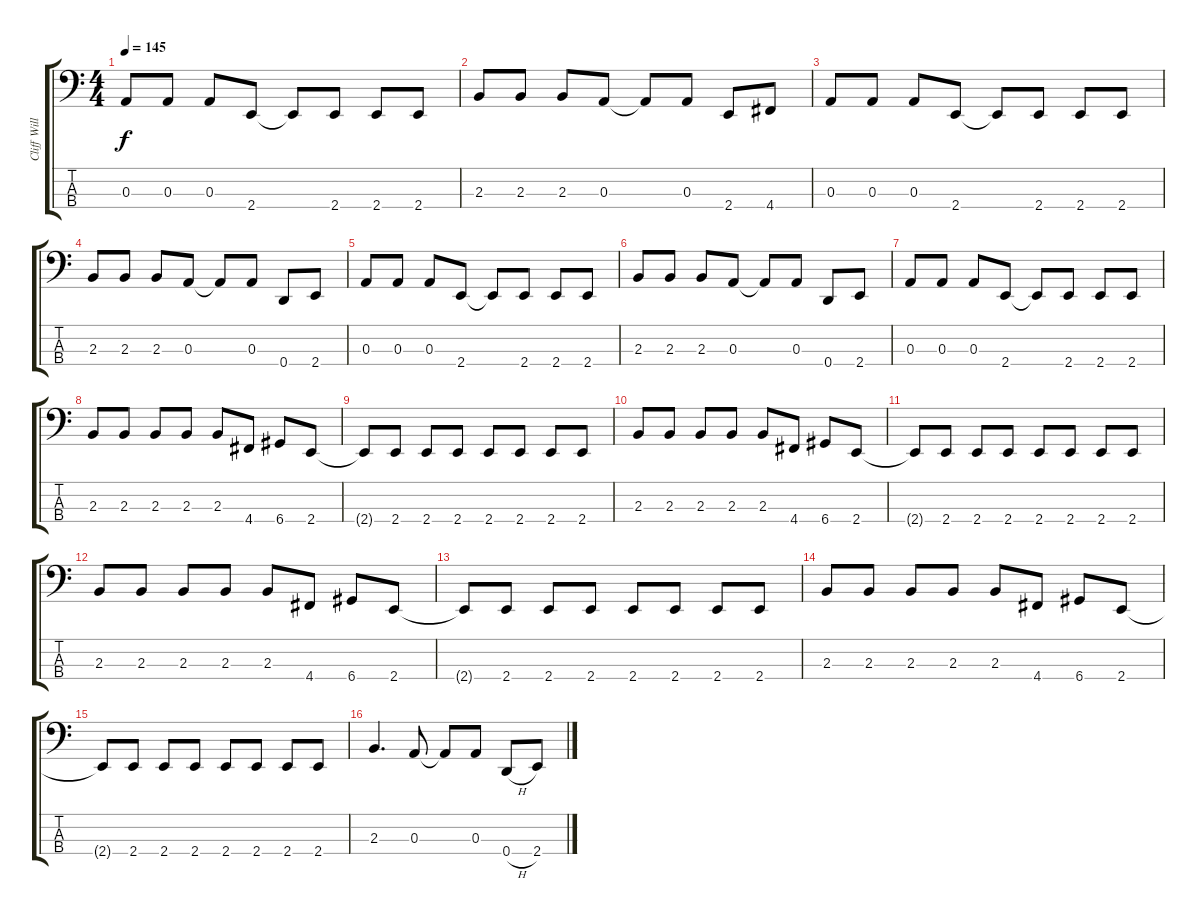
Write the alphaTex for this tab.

\track ("Cliff Williams" "Cliff Will") {instrument electricbassfinger}
\staff {score tabs}
\tuning (G2 D2 A1 D1) {hide}
\ts (4 4)
\tempo 145
\clef f4
\ks c
0.3.8{dy f} 0.3.8 0.3.8 2.4.8 2.4{t}.8 2.4.8 2.4.8 2.4.8 |
2.3.8 2.3.8 2.3.8 0.3.8 0.3{t}.8 0.3.8 2.4.8 4.4.8 |
0.3.8 0.3.8 0.3.8 2.4.8 2.4{t}.8 2.4.8 2.4.8 2.4.8 |
2.3.8 2.3.8 2.3.8 0.3.8 0.3{t}.8 0.3.8 0.4.8 2.4.8 |
0.3.8 0.3.8 0.3.8 2.4.8 2.4{t}.8 2.4.8 2.4.8 2.4.8 |
2.3.8 2.3.8 2.3.8 0.3.8 0.3{t}.8 0.3.8 0.4.8 2.4.8 |
0.3.8 0.3.8 0.3.8 2.4.8 2.4{t}.8 2.4.8 2.4.8 2.4.8 |
2.3.8 2.3.8 2.3.8 2.3.8 2.3.8 4.4.8 6.4.8 2.4.8 |
2.4{t}.8 2.4.8 2.4.8 2.4.8 2.4.8 2.4.8 2.4.8 2.4.8 |
2.3.8 2.3.8 2.3.8 2.3.8 2.3.8 4.4.8 6.4.8 2.4.8 |
2.4{t}.8 2.4.8 2.4.8 2.4.8 2.4.8 2.4.8 2.4.8 2.4.8 |
2.3.8 2.3.8 2.3.8 2.3.8 2.3.8 4.4.8 6.4.8 2.4.8 |
2.4{t}.8 2.4.8 2.4.8 2.4.8 2.4.8 2.4.8 2.4.8 2.4.8 |
2.3.8 2.3.8 2.3.8 2.3.8 2.3.8 4.4.8 6.4.8 2.4.8 |
2.4{t}.8 2.4.8 2.4.8 2.4.8 2.4.8 2.4.8 2.4.8 2.4.8 |
2.3.4{d} 0.3.8 0.3{t}.8 0.3.8 0.4{h}.8 2.4.8
